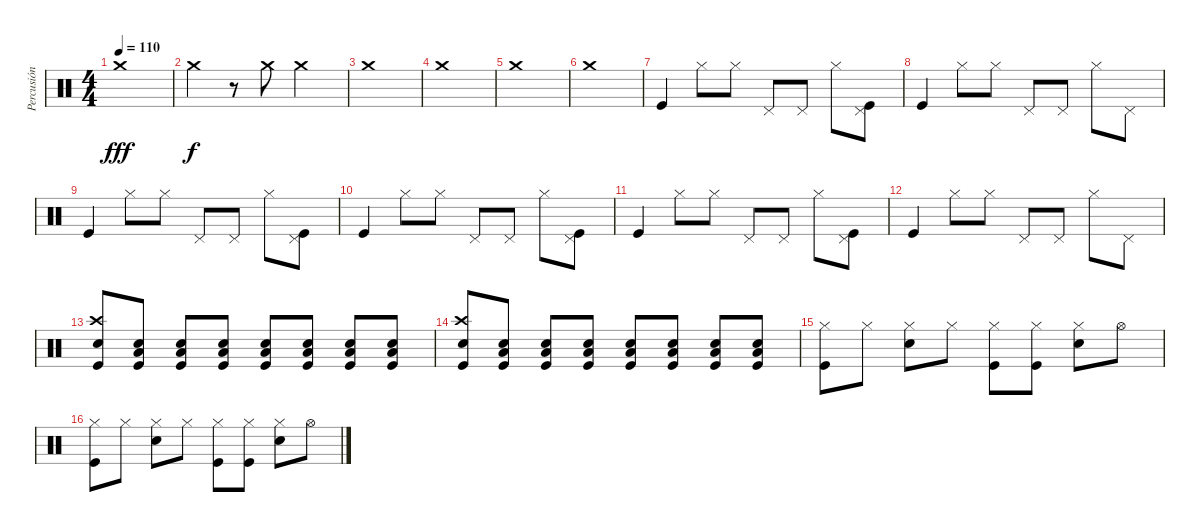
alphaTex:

\track ("Percusión" "Percusión") {instrument percussion}
\staff {score}
\articulation defaults
\ts (4 4)
\tempo 110
\clef neutral
\ks c "Crash medium (hit)".1{dy fff}
|
"Crash medium (hit)".4{dy f} r.8 "Crash medium (hit)".8 "Crash medium (hit)".2 |
"Crash medium (hit)".1 |
"Crash medium (hit)".1 |
"Crash medium (hit)".1 |
"Crash medium (hit)".1 |
"Kick (hit)".4 "Hi-Hat (closed)".8 "Hi-Hat (closed)".8 "Pedal Hi-Hat (hit)".8 "Pedal Hi-Hat (hit)".8 "Hi-Hat (closed)".8 ("Pedal Hi-Hat (hit)" "Kick (hit)").8 |
"Kick (hit)".4 "Hi-Hat (closed)".8 "Hi-Hat (closed)".8 "Pedal Hi-Hat (hit)".8 "Pedal Hi-Hat (hit)".8 "Hi-Hat (closed)".8 "Pedal Hi-Hat (hit)".8 |
"Kick (hit)".4 "Hi-Hat (closed)".8 "Hi-Hat (closed)".8 "Pedal Hi-Hat (hit)".8 "Pedal Hi-Hat (hit)".8 "Hi-Hat (closed)".8 ("Pedal Hi-Hat (hit)" "Kick (hit)").8 |
"Kick (hit)".4 "Hi-Hat (closed)".8 "Hi-Hat (closed)".8 "Pedal Hi-Hat (hit)".8 "Pedal Hi-Hat (hit)".8 "Hi-Hat (closed)".8 ("Pedal Hi-Hat (hit)" "Kick (hit)").8 |
"Kick (hit)".4 "Hi-Hat (closed)".8 "Hi-Hat (closed)".8 "Pedal Hi-Hat (hit)".8 "Pedal Hi-Hat (hit)".8 "Hi-Hat (closed)".8 ("Pedal Hi-Hat (hit)" "Kick (hit)").8 |
"Kick (hit)".4 "Hi-Hat (closed)".8 "Hi-Hat (closed)".8 "Pedal Hi-Hat (hit)".8 "Pedal Hi-Hat (hit)".8 "Hi-Hat (closed)".8 "Pedal Hi-Hat (hit)".8 |
("Crash high (hit)" "Electric Snare (hit)" "Kick (hit)").8{volume 5} ("Low Tom (hit)" "Electric Snare (hit)" "Kick (hit)").8{volume 16} ("Low Tom (hit)" "Electric Snare (hit)" "Kick (hit)").8 ("Low Tom (hit)" "Electric Snare (hit)" "Kick (hit)").8 ("Low Tom (hit)" "Electric Snare (hit)" "Kick (hit)").8 ("Low Tom (hit)" "Electric Snare (hit)" "Kick (hit)").8 ("Low Tom (hit)" "Electric Snare (hit)" "Kick (hit)").8 ("Low Tom (hit)" "Electric Snare (hit)" "Kick (hit)").8 |
("Crash high (hit)" "Electric Snare (hit)" "Kick (hit)").8 ("Low Tom (hit)" "Electric Snare (hit)" "Kick (hit)").8 ("Low Tom (hit)" "Electric Snare (hit)" "Kick (hit)").8 ("Low Tom (hit)" "Electric Snare (hit)" "Kick (hit)").8 ("Low Tom (hit)" "Electric Snare (hit)" "Kick (hit)").8 ("Low Tom (hit)" "Electric Snare (hit)" "Kick (hit)").8 ("Low Tom (hit)" "Electric Snare (hit)" "Kick (hit)").8 ("Low Tom (hit)" "Electric Snare (hit)" "Kick (hit)").8 |
("Hi-Hat (closed)" "Kick (hit)").8 "Hi-Hat (closed)".8 ("Hi-Hat (closed)" "Electric Snare (hit)").8 "Hi-Hat (closed)".8 ("Hi-Hat (closed)" "Kick (hit)").8 ("Hi-Hat (closed)" "Kick (hit)").8 ("Hi-Hat (closed)" "Electric Snare (hit)").8 "Hi-Hat (open)".8 |
("Hi-Hat (closed)" "Kick (hit)").8 "Hi-Hat (closed)".8 ("Hi-Hat (closed)" "Electric Snare (hit)").8 "Hi-Hat (closed)".8 ("Hi-Hat (closed)" "Kick (hit)").8 ("Hi-Hat (closed)" "Kick (hit)").8 ("Hi-Hat (closed)" "Electric Snare (hit)").8 "Hi-Hat (open)".8
